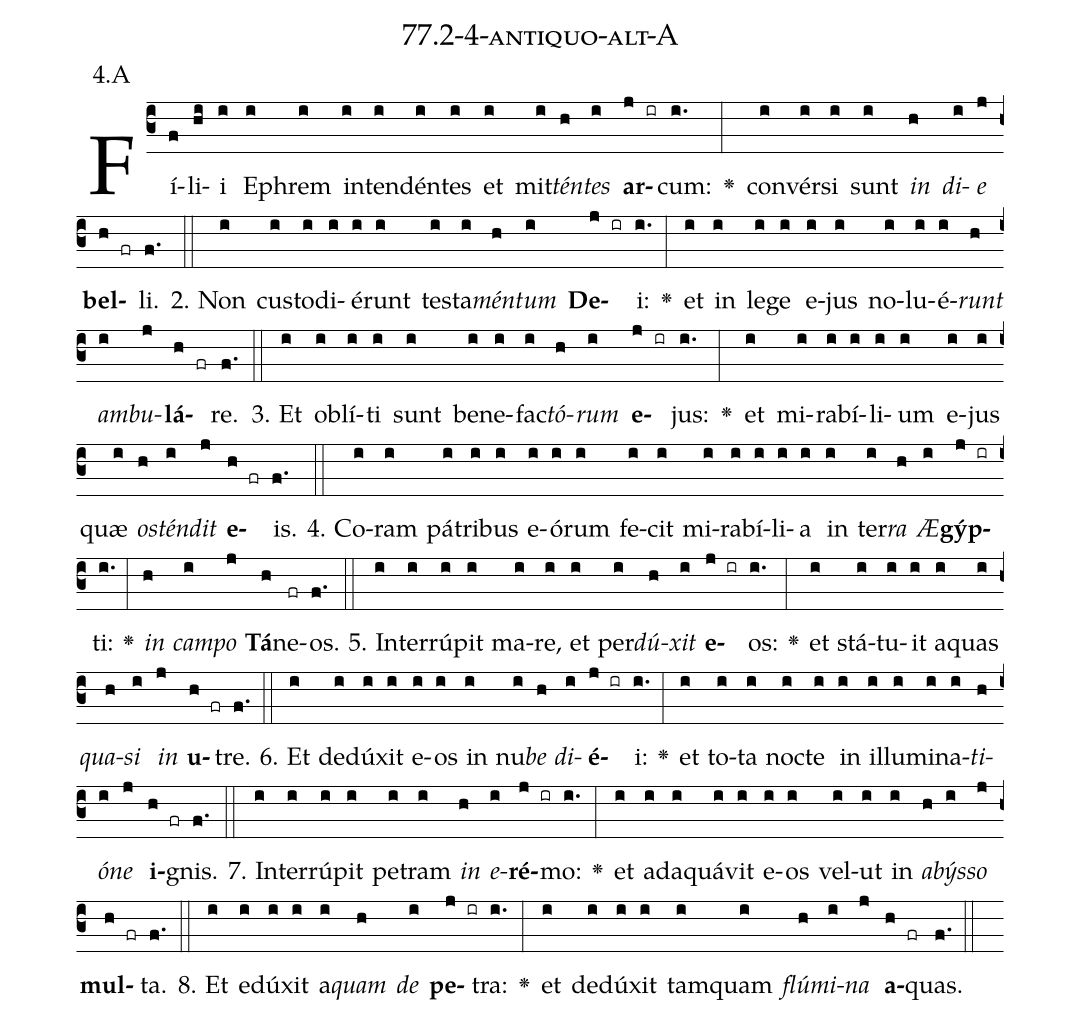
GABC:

name: 77.2-4-antiquo-alt-A;
annotation: 4.A;
%%
(c3)Fí(f)li(hi)i(i) E(i)phrem(i) in(i)ten(i)dén(i)tes(i) et(i) mit(i)<i>tén</i>(h)<i>tes</i>(i) <b>ar</b>(j ir)cum:(i.) <v>\greheightstar</v>(:) con(i)vér(i)si(i) sunt(i) <i>in</i>(h) <i>di</i>(i)<i>e</i>(j) <b>bel</b>(h fr)li.(f.) (::)
2. Non(i) cus(i)to(i)di(i)é(i)runt(i) tes(i)ta(i)<i>mén</i>(h)<i>tum</i>(i) <b>De</b>(j ir)i:(i.) <v>\greheightstar</v>(:) et(i) in(i) le(i)ge(i) e(i)jus(i) no(i)lu(i)é(i)<i>runt</i>(h) <i>am</i>(i)<i>bu</i>(j)<b>lá</b>(h fr)re.(f.) (::)
3. Et(i) ob(i)lí(i)ti(i) sunt(i) be(i)ne(i)fac(i)<i>tó</i>(h)<i>rum</i>(i) <b>e</b>(j ir)jus:(i.) <v>\greheightstar</v>(:) et(i) mi(i)ra(i)bí(i)li(i)um(i) e(i)jus(i) quæ(i) <i>os</i>(h)<i>tén</i>(i)<i>dit</i>(j) <b>e</b>(h fr)is.(f.) (::)
4. Co(i)ram(i) pá(i)tri(i)bus(i) e(i)ó(i)rum(i) fe(i)cit(i) mi(i)ra(i)bí(i)li(i)a(i) in(i) ter(i)<i>ra</i>(h) <i>Æ</i>(i)<b>gýp</b>(j ir)ti:(i.) <v>\greheightstar</v>(:) <i>in</i>(h) <i>cam</i>(i)<i>po</i>(j) <b>Tá</b>(h)ne(fr)os.(f.) (::)
5. In(i)ter(i)rú(i)pit(i) ma(i)re,(i) et(i) per(i)<i>dú</i>(h)<i>xit</i>(i) <b>e</b>(j ir)os:(i.) <v>\greheightstar</v>(:) et(i) stá(i)tu(i)it(i) a(i)quas(i) <i>qua</i>(h)<i>si</i>(i) <i>in</i>(j) <b>u</b>(h fr)tre.(f.) (::)
6. Et(i) de(i)dú(i)xit(i) e(i)os(i) in(i) nu(i)<i>be</i>(h) <i>di</i>(i)<b>é</b>(j ir)i:(i.) <v>\greheightstar</v>(:) et(i) to(i)ta(i) noc(i)te(i) in(i) il(i)lu(i)mi(i)na(i)<i>ti</i>(h)<i>ó</i>(i)<i>ne</i>(j) <b>i</b>(h fr)gnis.(f.) (::)
7. In(i)ter(i)rú(i)pit(i) pe(i)tram(i) <i>in</i>(h) <i>e</i>(i)<b>ré</b>(j ir)mo:(i.) <v>\greheightstar</v>(:) et(i) ad(i)a(i)quá(i)vit(i) e(i)os(i) vel(i)ut(i) in(i) <i>a</i>(h)<i>býs</i>(i)<i>so</i>(j) <b>mul</b>(h fr)ta.(f.) (::)
8. Et(i) e(i)dú(i)xit(i) a(i)<i>quam</i>(h) <i>de</i>(i) <b>pe</b>(j ir)tra:(i.) <v>\greheightstar</v>(:) et(i) de(i)dú(i)xit(i) tam(i)quam(i) <i>flú</i>(h)<i>mi</i>(i)<i>na</i>(j) <b>a</b>(h fr)quas.(f.) (::)
